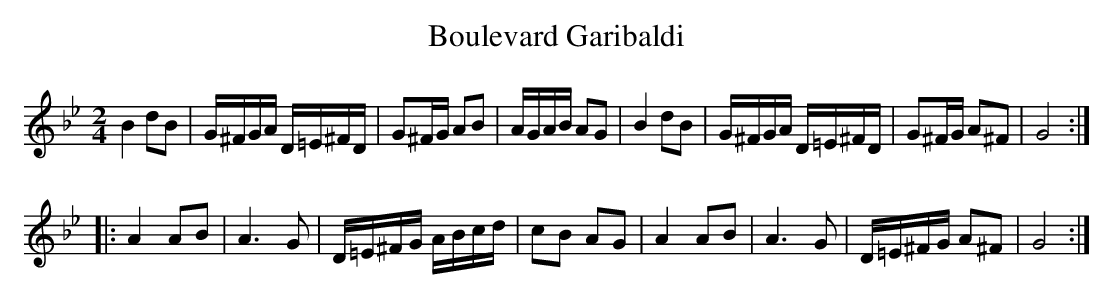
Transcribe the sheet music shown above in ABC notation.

X:1
T:Boulevard Garibaldi
M:2/4
L:1/8
K:Gm
B2 dB|G/2^F/2G/2A/2 D/2=E/2^F/2D/2|G^F/2G/2 AB|A/2G/2A/2B/2 AG|\
B2 dB|G/2^F/2G/2A/2 D/2=E/2^F/2D/2|G^F/2G/2 A^F|G4:|
|:A2 AB|A3G|D/2=E/2^F/2G/2 A/2B/2c/2d/2|\
cB AG|A2 AB|A3G|D/2=E/2^F/2G/2 A^F|G4:|
